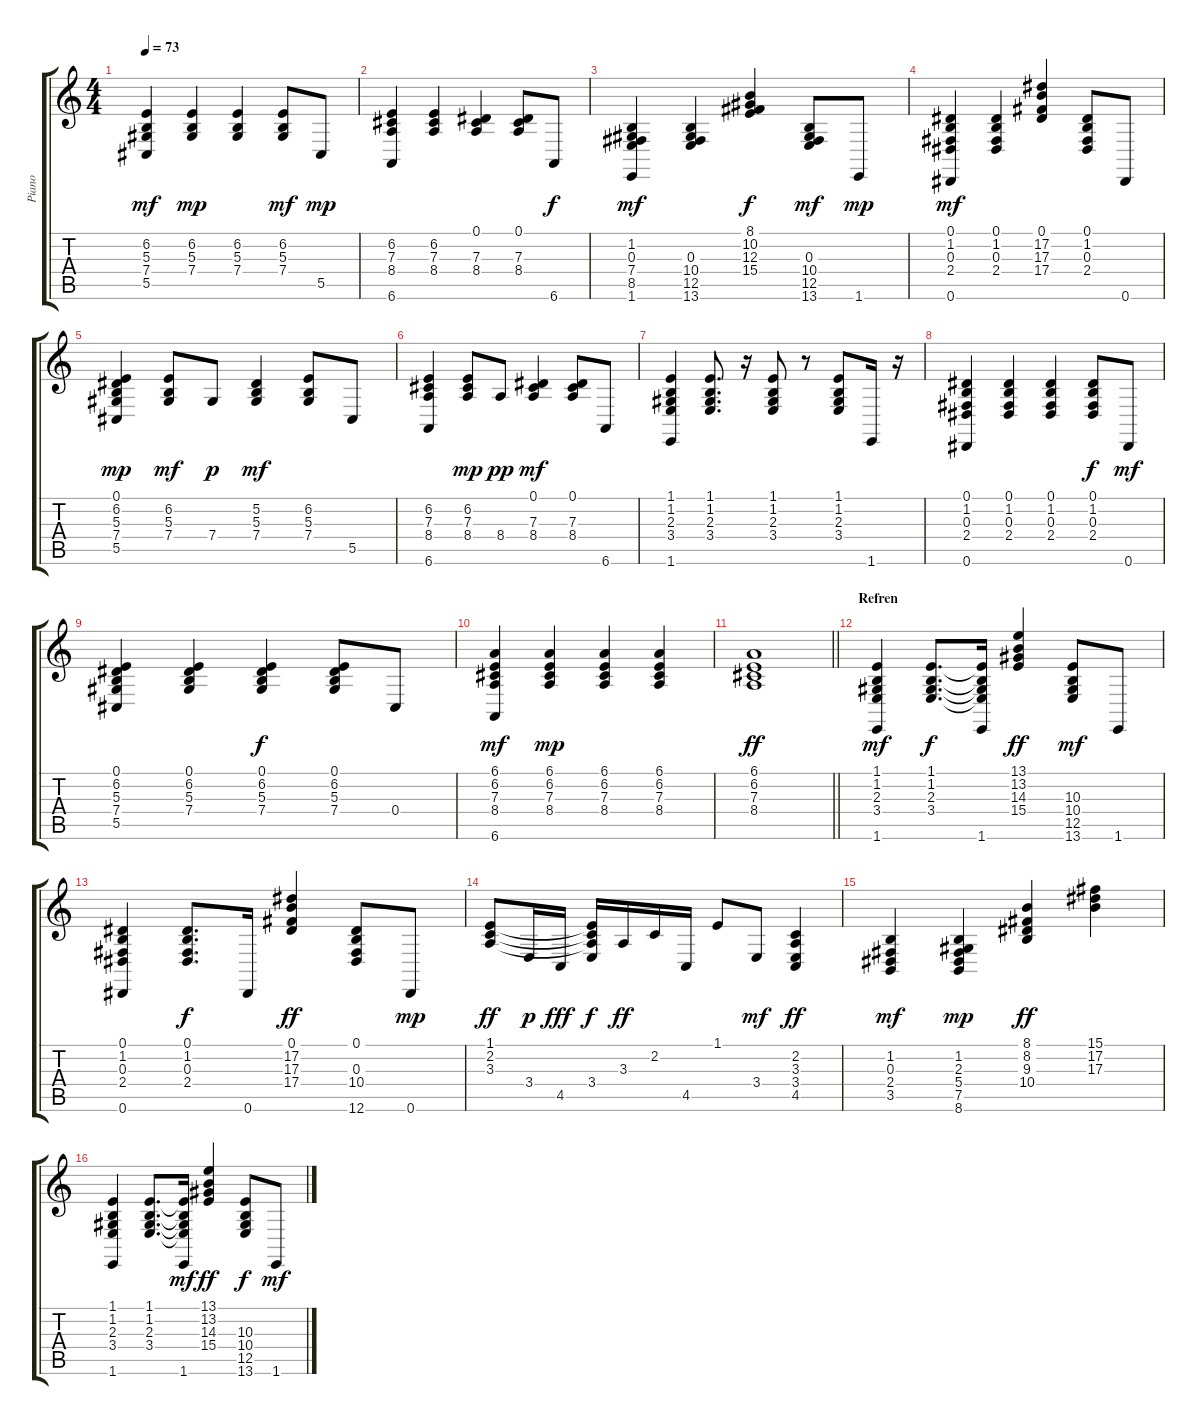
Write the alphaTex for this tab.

\track ("Piano" "Piano") {instrument brightacousticpiano}
\staff {score tabs}
\tuning (Eb4 Bb3 Gb3 Db3 Ab2 Eb2) {hide}
\ts (4 4)
\tempo 73
\clef g2
\ks c
(6.2 5.3 7.4 5.5).4{dy mf} (6.2 5.3 7.4).4{dy mp} (6.2 5.3 7.4).4 (6.2 5.3 7.4).8{dy mf} 5.5.8{dy mp} |
(6.2 7.3 8.4 6.6).4 (6.2 7.3 8.4).4 (0.1 7.3 8.4).4 (0.1 7.3 8.4).8 6.6.8{dy f} |
(1.2 0.3 7.4 8.5 1.6).4{dy mf} (0.3 10.4 12.5 13.6).4 (8.1 10.2 12.3 15.4).4{dy f} (0.3 10.4 12.5 13.6).8{dy mf} 1.6.8{dy mp} |
(0.1 1.2 0.3 2.4 0.6).4{dy mf} (0.1 1.2 0.3 2.4).4 (0.1 17.2 17.3 17.4).4 (0.1 1.2 0.3 2.4).8 0.6.8 |
(0.1 6.2 5.3 7.4 5.5).4{dy mp} (6.2 5.3 7.4).8{dy mf} 7.4.8{dy p} (5.2 5.3 7.4).4{dy mf} (6.2 5.3 7.4).8 5.5.8 |
(6.2 7.3 8.4 6.6).4 (6.2 7.3 8.4).8{dy mp} 8.4.8{dy pp} (0.1 7.3 8.4).4{dy mf} (0.1 7.3 8.4).8 6.6.8 |
(1.1 1.2 2.3 3.4 1.6).4 (1.1 1.2 2.3 3.4).8{d} r.16 (1.1 1.2 2.3 3.4).8 r.8 (1.1 1.2 2.3 3.4).8 1.6.16 r.16 |
(0.1 1.2 0.3 2.4 0.6).4 (0.1 1.2 0.3 2.4).4 (0.1 1.2 0.3 2.4).4 (0.1 1.2 0.3 2.4).8{dy f} 0.6.8{dy mf} |
(0.1 6.2 5.3 7.4 5.5).4 (0.1 6.2 5.3 7.4).4 (0.1 6.2 5.3 7.4).4{dy f} (0.1 6.2 5.3 7.4).8 0.4.8 |
(6.1 6.2 7.3 8.4 6.6).4{dy mf} (6.1 6.2 7.3 8.4).4{dy mp} (6.1 6.2 7.3 8.4).4 (6.1 6.2 7.3 8.4).4 |
\barLineRight lightlight
(6.1 6.2 7.3 8.4).1{dy ff} |
\section ("" "Refren")
(1.1 1.2 2.3 3.4 1.6).4{dy mf} (1.1 1.2 2.3 3.4).8{d dy f} (1.1{t} 1.2{t} 2.3{t} 3.4{t} 1.6).16 (13.1 13.2 14.3 15.4).4{dy ff} (10.3 10.4 12.5 13.6).8{dy mf} 1.6.8 |
(0.1 1.2 0.3 2.4 0.6).4 (0.1 1.2 0.3 2.4).8{d dy f} 0.6.16 (0.1 17.2 17.3 17.4).4{dy ff} (0.1 0.3 10.4 12.6).8 0.6.8{dy mp} |
(1.1 2.2 3.3).8{dy ff} 3.4.16{dy p} 4.5.16{dy fff} (1.1{t} 2.2{t} 3.3{t} 3.4).16{dy f} 3.3.16{dy ff} 2.2.16 4.5.16 1.1.8 3.4.8{dy mf} (2.2 3.3 3.4 4.5).4{dy ff} |
(1.2 0.3 2.4 3.5).4{dy mf} (1.2 2.3 5.4 7.5 8.6).4{dy mp} (8.1 8.2 9.3 10.4).4{dy ff} (15.1 17.2 17.3).4 |
(1.1 1.2 2.3 3.4 1.6).4 (1.1 1.2 2.3 3.4).8{d} (1.1{t} 1.2{t} 2.3{t} 3.4{t} 1.6).16{dy mf} (13.1 13.2 14.3 15.4).4{dy ff} (10.3 10.4 12.5 13.6).8{dy f} 1.6.8{dy mf}
